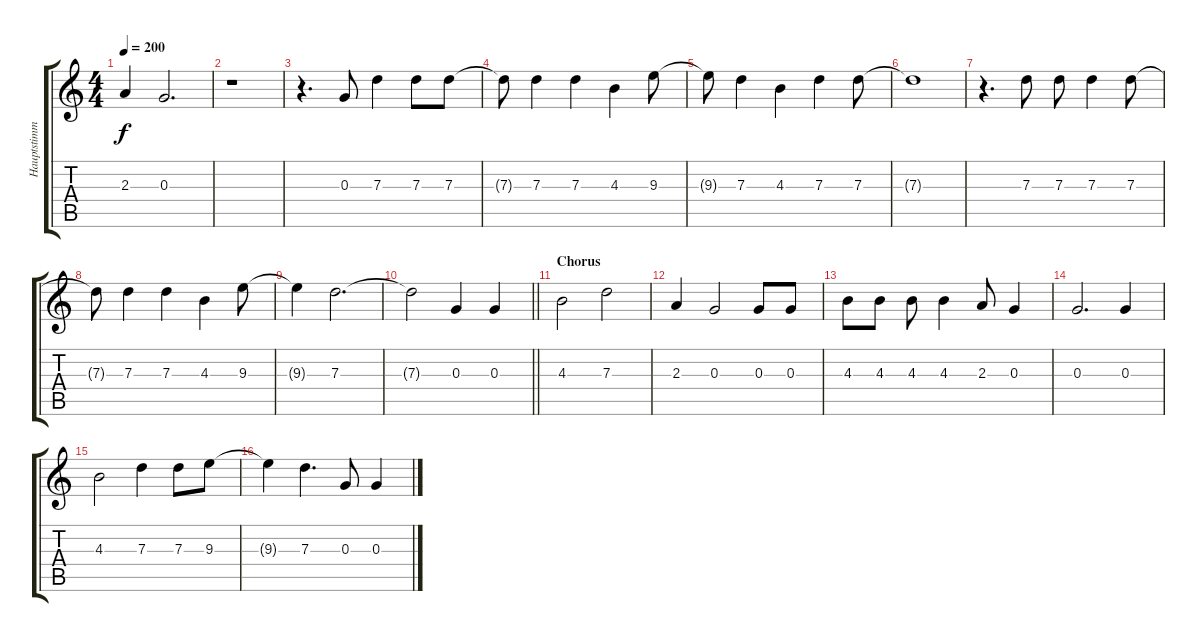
\track ("Hauptstimme" "Hauptstimm") {instrument overdrivenguitar}
\staff {score tabs}
\tuning (E4 B3 G3 D3 A2 E2) {hide}
\ts (4 4)
\tempo 200
\clef g2
\ks c
2.3{t}.4{dy f} 0.3.2{d} |
r.1 |
r.4{d} 0.3.8 7.3.4 7.3.8 7.3.8 |
7.3{t}.8 7.3.4 7.3.4 4.3.4 9.3.8 |
9.3{t}.8 7.3.4 4.3.4 7.3.4 7.3.8 |
7.3{t}.1 |
r.4{d} 7.3.8 7.3.8 7.3.4 7.3.8 |
7.3{t}.8 7.3.4 7.3.4 4.3.4 9.3.8 |
9.3{t}.4 7.3.2{d} |
\barLineRight lightlight
7.3{t}.2 0.3.4 0.3.4 |
\section ("" "Chorus")
4.3.2 7.3.2 |
2.3.4 0.3.2 0.3.8 0.3.8 |
4.3.8 4.3.8 4.3.8 4.3.4 2.3.8 0.3.4 |
0.3.2{d} 0.3.4 |
4.3.2 7.3.4 7.3.8 9.3.8 |
9.3{t}.4 7.3.4{d} 0.3.8 0.3.4
